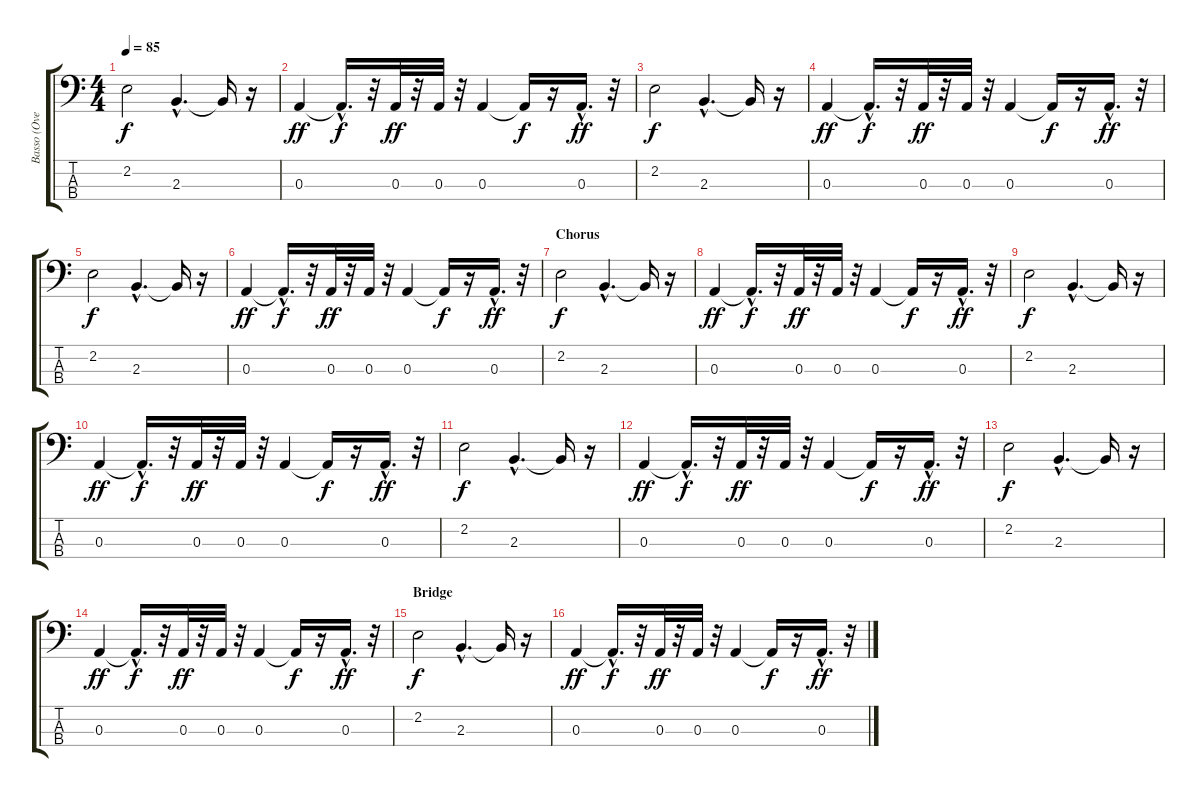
\track ("Basso (Overdub)" "Basso (Ove") {instrument acousticbass}
\staff {score tabs}
\tuning (G2 D2 A1 E1) {hide}
\ts (4 4)
\tempo 85
\clef f4
\ks c
2.2.2{dy f} 2.3{hac}.4{d} 2.3{t}.16 r.16 |
0.3.4{dy ff} 0.3{hac t}.16{d dy f} r.32 0.3.32{dy ff} r.32 0.3.32 r.32 0.3.4 0.3{t}.16{dy f} r.16 0.3{hac}.16{d dy ff} r.32 |
2.2.2{dy f} 2.3{hac}.4{d} 2.3{t}.16 r.16 |
0.3.4{dy ff} 0.3{hac t}.16{d dy f} r.32 0.3.32{dy ff} r.32 0.3.32 r.32 0.3.4 0.3{t}.16{dy f} r.16 0.3{hac}.16{d dy ff} r.32 |
2.2.2{dy f} 2.3{hac}.4{d} 2.3{t}.16 r.16 |
0.3.4{dy ff} 0.3{hac t}.16{d dy f} r.32 0.3.32{dy ff} r.32 0.3.32 r.32 0.3.4 0.3{t}.16{dy f} r.16 0.3{hac}.16{d dy ff} r.32 |
\section ("" "Chorus")
2.2.2{dy f} 2.3{hac}.4{d} 2.3{t}.16 r.16 |
0.3.4{dy ff} 0.3{hac t}.16{d dy f} r.32 0.3.32{dy ff} r.32 0.3.32 r.32 0.3.4 0.3{t}.16{dy f} r.16 0.3{hac}.16{d dy ff} r.32 |
2.2.2{dy f} 2.3{hac}.4{d} 2.3{t}.16 r.16 |
0.3.4{dy ff} 0.3{hac t}.16{d dy f} r.32 0.3.32{dy ff} r.32 0.3.32 r.32 0.3.4 0.3{t}.16{dy f} r.16 0.3{hac}.16{d dy ff} r.32 |
2.2.2{dy f} 2.3{hac}.4{d} 2.3{t}.16 r.16 |
0.3.4{dy ff} 0.3{hac t}.16{d dy f} r.32 0.3.32{dy ff} r.32 0.3.32 r.32 0.3.4 0.3{t}.16{dy f} r.16 0.3{hac}.16{d dy ff} r.32 |
2.2.2{dy f} 2.3{hac}.4{d} 2.3{t}.16 r.16 |
0.3.4{dy ff} 0.3{hac t}.16{d dy f} r.32 0.3.32{dy ff} r.32 0.3.32 r.32 0.3.4 0.3{t}.16{dy f} r.16 0.3{hac}.16{d dy ff} r.32 |
\section ("" "Bridge")
2.2.2{dy f} 2.3{hac}.4{d} 2.3{t}.16 r.16 |
0.3.4{dy ff} 0.3{hac t}.16{d dy f} r.32 0.3.32{dy ff} r.32 0.3.32 r.32 0.3.4 0.3{t}.16{dy f} r.16 0.3{hac}.16{d dy ff} r.32
